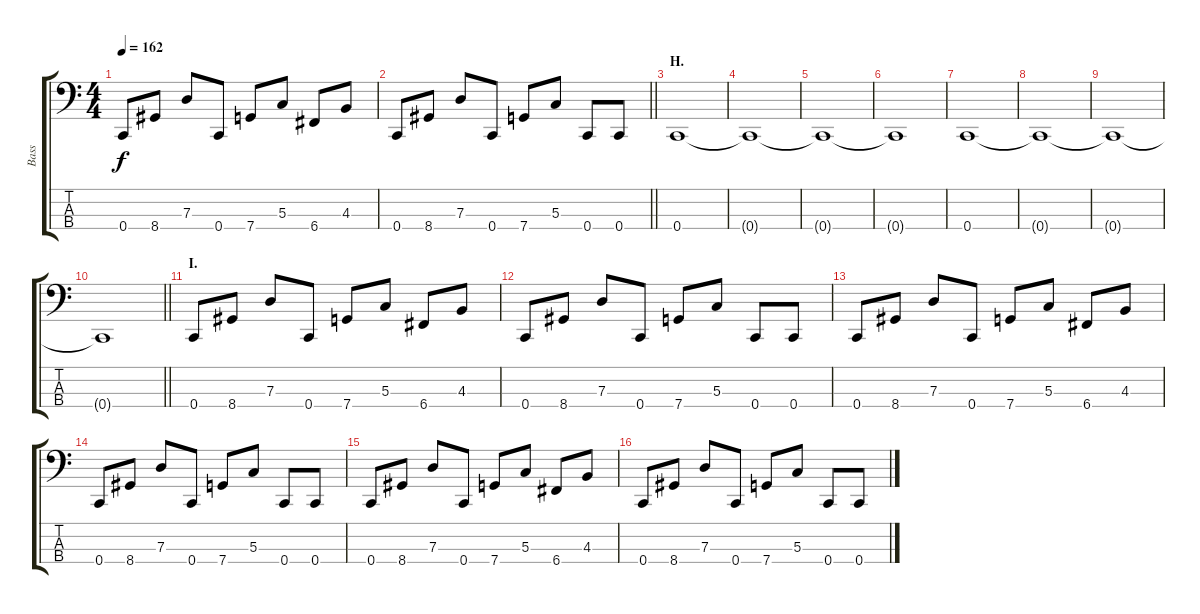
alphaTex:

\track ("Bass" "Bass") {instrument electricbasspick}
\staff {score tabs}
\tuning (F2 C2 G1 C1) {hide}
\ts (4 4)
\tempo 162
\clef f4
\ks c
0.4.8{dy f} 8.4.8 7.3.8 0.4.8 7.4.8 5.3.8 6.4.8 4.3.8 |
\barLineRight lightlight
0.4.8 8.4.8 7.3.8 0.4.8 7.4.8 5.3.8 0.4.8 0.4.8 |
\section ("" "H.")
0.4.1 |
0.4{t}.1 |
0.4{t}.1 |
0.4{t}.1 |
0.4.1 |
0.4{t}.1 |
0.4{t}.1 |
\barLineRight lightlight
0.4{t}.1 |
\section ("" "I.")
0.4.8 8.4.8 7.3.8 0.4.8 7.4.8 5.3.8 6.4.8 4.3.8 |
0.4.8 8.4.8 7.3.8 0.4.8 7.4.8 5.3.8 0.4.8 0.4.8 |
0.4.8 8.4.8 7.3.8 0.4.8 7.4.8 5.3.8 6.4.8 4.3.8 |
0.4.8 8.4.8 7.3.8 0.4.8 7.4.8 5.3.8 0.4.8 0.4.8 |
0.4.8 8.4.8 7.3.8 0.4.8 7.4.8 5.3.8 6.4.8 4.3.8 |
0.4.8 8.4.8 7.3.8 0.4.8 7.4.8 5.3.8 0.4.8 0.4.8
